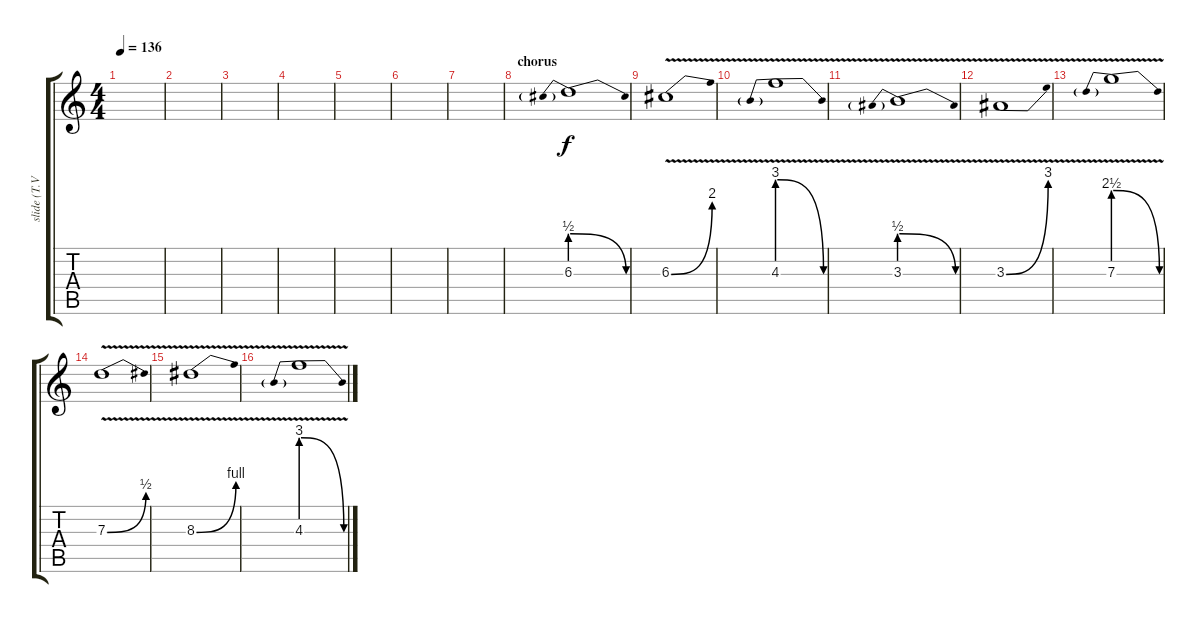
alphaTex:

\track ("slide (T.VanLeeuwen)" "slide (T.V") {instrument distortionguitar}
\staff {score tabs}
\tuning (E4 B3 G3 D3 A2 E2) {hide}
\ts (4 4)
\tempo 136
\clef g2
\ks c
|
|
|
|
|
|
|
\section ("" "chorus")
6.3{be (prebendrelease 0 2 60 0)}.1 |
6.3{be (bend 0 0 60 8) v}.1 |
4.3{be (prebendrelease 0 12 60 0) v}.1 |
3.3{be (prebendrelease 0 2 60 0) v}.1 |
3.3{be (bend 0 0 60 12) v}.1 |
7.3{be (prebendrelease 0 10 60 0) v}.1 |
7.3{be (bend 0 0 60 2) v}.1 |
8.3{be (bend 0 0 60 4) v}.1 |
4.3{be (prebendrelease 0 12 60 0) v}.1
